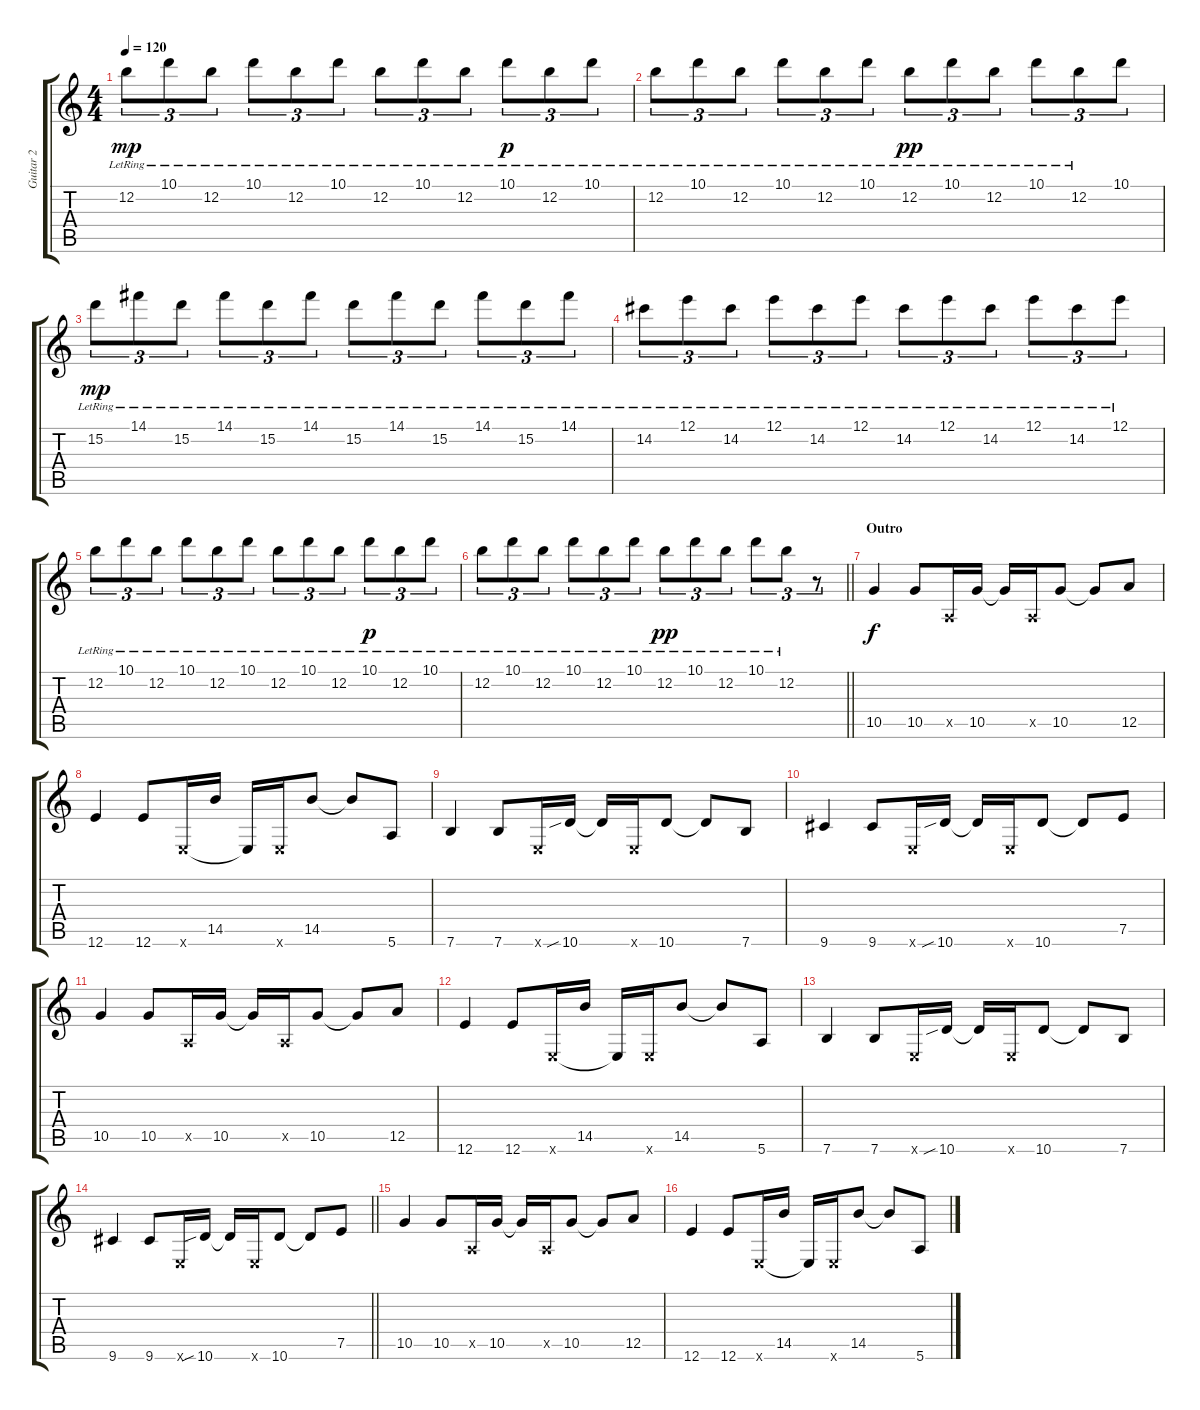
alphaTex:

\track ("Guitar 2" "Guitar 2") {instrument overdrivenguitar}
\staff {score tabs}
\tuning (E4 B3 G3 D3 A2 E2) {hide}
\ts (4 4)
\tempo 120
\clef g2
\ks c
12.2{lr}.8{tu (3 2) dy mp} 10.1{lr}.8{tu (3 2)} 12.2{lr}.8{tu (3 2)} 10.1{lr}.8{tu (3 2)} 12.2{lr}.8{tu (3 2)} 10.1{lr}.8{tu (3 2)} 12.2{lr}.8{tu (3 2)} 10.1{lr}.8{tu (3 2)} 12.2{lr}.8{tu (3 2)} 10.1{lr}.8{tu (3 2) dy p} 12.2{lr}.8{tu (3 2)} 10.1{lr}.8{tu (3 2)} |
12.2{lr}.8{tu (3 2)} 10.1{lr}.8{tu (3 2)} 12.2{lr}.8{tu (3 2)} 10.1{lr}.8{tu (3 2)} 12.2{lr}.8{tu (3 2)} 10.1{lr}.8{tu (3 2)} 12.2{lr}.8{tu (3 2) dy pp} 10.1{lr}.8{tu (3 2)} 12.2{lr}.8{tu (3 2)} 10.1{lr}.8{tu (3 2)} 12.2{lr}.8{tu (3 2)} 10.1.8{tu (3 2)} |
15.2{lr}.8{tu (3 2) dy mp} 14.1{lr}.8{tu (3 2)} 15.2{lr}.8{tu (3 2)} 14.1{lr}.8{tu (3 2)} 15.2{lr}.8{tu (3 2)} 14.1{lr}.8{tu (3 2)} 15.2{lr}.8{tu (3 2)} 14.1{lr}.8{tu (3 2)} 15.2{lr}.8{tu (3 2)} 14.1{lr}.8{tu (3 2)} 15.2{lr}.8{tu (3 2)} 14.1{lr}.8{tu (3 2)} |
14.2{lr}.8{tu (3 2)} 12.1{lr}.8{tu (3 2)} 14.2{lr}.8{tu (3 2)} 12.1{lr}.8{tu (3 2)} 14.2{lr}.8{tu (3 2)} 12.1{lr}.8{tu (3 2)} 14.2{lr}.8{tu (3 2)} 12.1{lr}.8{tu (3 2)} 14.2{lr}.8{tu (3 2)} 12.1{lr}.8{tu (3 2)} 14.2{lr}.8{tu (3 2)} 12.1{lr}.8{tu (3 2)} |
12.2{lr}.8{tu (3 2)} 10.1{lr}.8{tu (3 2)} 12.2{lr}.8{tu (3 2)} 10.1{lr}.8{tu (3 2)} 12.2{lr}.8{tu (3 2)} 10.1{lr}.8{tu (3 2)} 12.2{lr}.8{tu (3 2)} 10.1{lr}.8{tu (3 2)} 12.2{lr}.8{tu (3 2)} 10.1{lr}.8{tu (3 2) dy p} 12.2{lr}.8{tu (3 2)} 10.1{lr}.8{tu (3 2)} |
\barLineRight lightlight
12.2{lr}.8{tu (3 2)} 10.1{lr}.8{tu (3 2)} 12.2{lr}.8{tu (3 2)} 10.1{lr}.8{tu (3 2)} 12.2{lr}.8{tu (3 2)} 10.1{lr}.8{tu (3 2)} 12.2{lr}.8{tu (3 2) dy pp} 10.1{lr}.8{tu (3 2)} 12.2{lr}.8{tu (3 2)} 10.1{lr}.8{tu (3 2)} 12.2{lr}.8{tu (3 2)} r.8{tu (3 2)} |
\section ("" "Outro")
10.5.4{dy f volume 9 instrument overdrivenguitar} 10.5.8 0.5{x}.16 10.5.16 10.5{t}.16 0.5{x}.16 10.5.8 10.5{t}.8 12.5.8 |
12.6.4 12.6.8 0.6{x}.16 14.5.16 0.6{t}.16 0.6{x}.16 14.5.8 14.5{t}.8 5.6.8 |
7.6.4 7.6.8 0.6{x}.16 10.6{sib}.16 10.6{t}.16 0.6{x}.16 10.6.8 10.6{t}.8 7.6.8 |
9.6.4 9.6.8 0.6{x}.16 10.6{sib}.16 10.6{t}.16 0.6{x}.16 10.6.8 10.6{t}.8 7.5.8 |
10.5.4 10.5.8 0.5{x}.16 10.5.16 10.5{t}.16 0.5{x}.16 10.5.8 10.5{t}.8 12.5.8 |
12.6.4 12.6.8 0.6{x}.16 14.5.16 0.6{t}.16 0.6{x}.16 14.5.8 14.5{t}.8 5.6.8 |
7.6.4 7.6.8 0.6{x}.16 10.6{sib}.16 10.6{t}.16 0.6{x}.16 10.6.8 10.6{t}.8 7.6.8 |
\barLineRight lightlight
9.6.4 9.6.8 0.6{x}.16 10.6{sib}.16 10.6{t}.16 0.6{x}.16 10.6.8 10.6{t}.8 7.5.8 |
10.5.4 10.5.8 0.5{x}.16 10.5.16 10.5{t}.16 0.5{x}.16 10.5.8 10.5{t}.8 12.5.8 |
12.6.4 12.6.8 0.6{x}.16 14.5.16 0.6{t}.16 0.6{x}.16 14.5.8 14.5{t}.8 5.6.8
